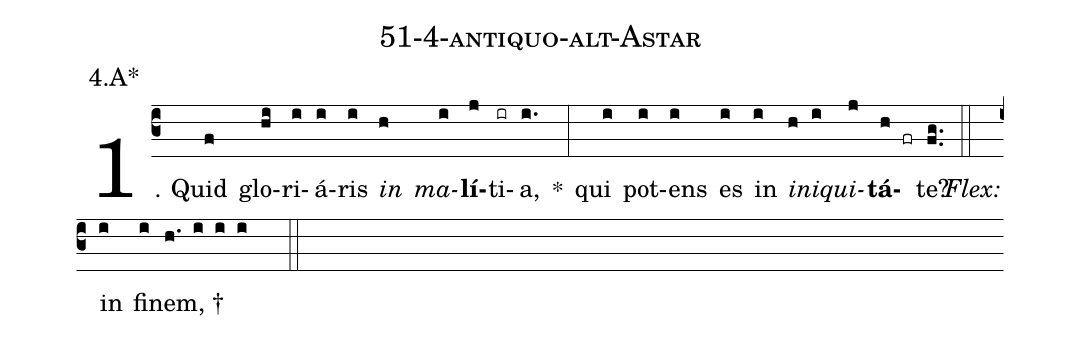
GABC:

name: 51-4-antiquo-alt-Astar;
annotation: 4.A*;
%%
(c3)1. Quid(f) glo(hi)ri(i)á(i)ris(i) <i>in</i>(h) <i>ma</i>(i)<b>lí</b>(j)ti(ir)a,(i.) *(:) qui(i) pot(i)ens(i) es(i) in(i) <i>in</i>(h)<i>i</i>(i)<i>qui</i>(j)<b>tá</b>(h fr)te?(fg..) (::)
<i>Flex:</i>()  in(i) fi(i)nem, †(h. i i i  ::)
